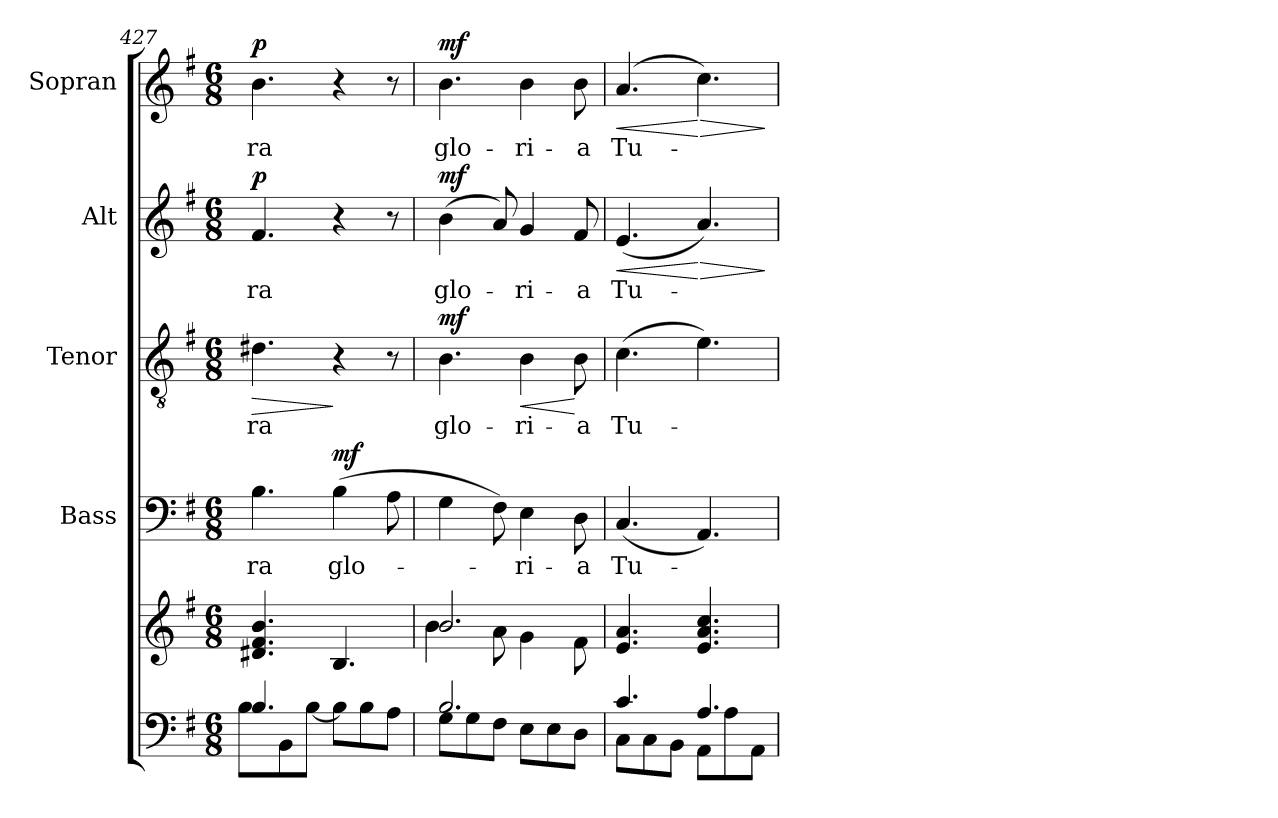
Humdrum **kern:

**kern	**kern	**kern	**text	**dynam	**kern	**text	**dynam	**kern	**text	**dynam	**kern	**text	**dynam
*part5	*part5	*part4	*part4	*part4	*part3	*part3	*part3	*part2	*part2	*part2	*part1	*part1	*part1
*staff6	*staff5	*staff4	*staff4	*staff4	*staff3	*staff3	*staff3	*staff2	*staff2	*staff2	*staff1	*staff1	*staff1
*	*	*I"Bass	*	*	*I"Tenor	*	*	*I"Alt	*	*	*I"Sopran	*	*
*	*	*I'B.	*	*	*I'T.	*	*	*I'A.	*	*	*I'S.	*	*
*clefF4	*clefG2	*clefF4	*	*	*clefGv2	*	*	*clefG2	*	*	*clefG2	*	*
*k[f#]	*k[f#]	*k[f#]	*	*	*k[f#]	*	*	*k[f#]	*	*	*k[f#]	*	*
*G:	*G:	*G:	*	*	*G:	*	*	*G:	*	*	*G:	*	*
*M6/8	*M6/8	*M6/8	*	*	*M6/8	*	*	*M6/8	*	*	*M6/8	*	*
=427	=427	=427	=427	=427	=427	=427	=427	=427	=427	=427	=427	=427	=427
*^	*	*	*	*	*	*	*	*	*	*	*	*	*
!	!	!	!	!LO:LY:b	!	!	!LO:LY:b	!LO:HP:b	!	!LO:LY:b	!LO:DY:a	!	!LO:LY:b	!LO:DY:a
4.B/	8B\L	4.d#X/ 4.f#/ 4.b/	4.B\	-ra	.	4.d#X\	-ra	>	4.f#/	-ra	p	4.b\	-ra	p
.	8BB\	.	.	.	.	.	.	.	.	.	.	.	.	.
.	[>8B\J	.	.	.	.	.	.	.	.	.	.	.	.	.
!	!	!	!	!LO:LY:b	!LO:DY:a	!	!	!	!	!	!	!	!	!
4.ryy	8B\L]	4.B/	(>4B\	glo-	mf	4r	.	]	4r	.	.	4r	.	.
.	8B\	.	.	.	.	.	.	.	.	.	.	.	.	.
.	8A\J	.	8A\	.	.	8r	.	.	8r	.	.	8r	.	.
=428	=428	=428	=428	=428	=428	=428	=428	=428	=428	=428	=428	=428	=428	=428
*	*	*^	*	*	*	*	*	*	*	*	*	*	*	*
!	!	!	!	!	!	!	!	!LO:LY:b	!LO:DY:a	!	!LO:LY:b	!LO:DY:a	!	!LO:LY:b	!LO:DY:a
2.B/	8G\L	2.b/	4b\	4G\	.	.	4.B\	glo-	mf	(>4b\	glo-	mf	4.b\	glo-	mf
.	8G\	.	.	.	.	.	.	.	.	.	.	.	.	.	.
.	8F#\J	.	8a\	8F#\)	.	.	.	.	.	8a/)	.	.	.	.	.
!	!	!	!	!	!LO:LY:b	!	!	!LO:LY:b	!LO:HP:b	!	!LO:LY:b	!	!	!LO:LY:b	!
.	8E\L	.	4g\	4E\	-ri-	.	4B\	-ri-	<	4g/	-ri-	.	4b\	-ri-	.
.	8E\	.	.	.	.	.	.	.	.	.	.	.	.	.	.
!	!	!	!	!	!LO:LY:b	!	!	!LO:LY:b	!	!	!LO:LY:b	!	!	!LO:LY:b	!
.	8D\J	.	8f#\	8D\	-a	.	8B\	-a	[	8f#/	-a	.	8b\	-a	.
=429	=429	=429	=429	=429	=429	=429	=429	=429	=429	=429	=429	=429	=429	=429	=429
!	!	!	!	!	!LO:LY:b	!	!	!LO:LY:b	!	!	!LO:LY:b	!LO:HP:b	!	!LO:LY:b	!LO:HP:b
*	*	*v	*v	*	*	*	*	*	*	*	*	*	*	*	*
4.c/	8C\L	4.e/ 4.a/	(<4.C/	Tu-	.	(>4.c\	Tu-	.	(<4.e/	Tu-	<	(4.a/	Tu-	<
.	8C\	.	.	.	.	.	.	.	.	.	.	.	.	.
.	8BB\J	.	.	.	.	.	.	.	.	.	.	.	.	.
!	!	!	!	!	!	!	!	!	!	!	!LO:HP:n=1:b	!	!	!LO:HP:n=1:b
4.A/	8AA\L	4.e/ 4.a/ 4.cc/	4.AA/)	.	.	4.e\)	.	.	4.a/)	.	[ >	4.cc\)	.	[ >
.	8A\	.	.	.	.	.	.	.	.	.	.	.	.	.
.	8AA\J	.	.	.	.	.	.	.	.	.	.	.	.	.
*v	*v	*	*	*	*	*	*	*	*	*	*	*	*	*
.	.	.	.	.	.	.	.	.	.	]	.	.	]
=	=	=	=	=	=	=	=	=	=	=	=	=	=
*-	*-	*-	*-	*-	*-	*-	*-	*-	*-	*-	*-	*-	*-
